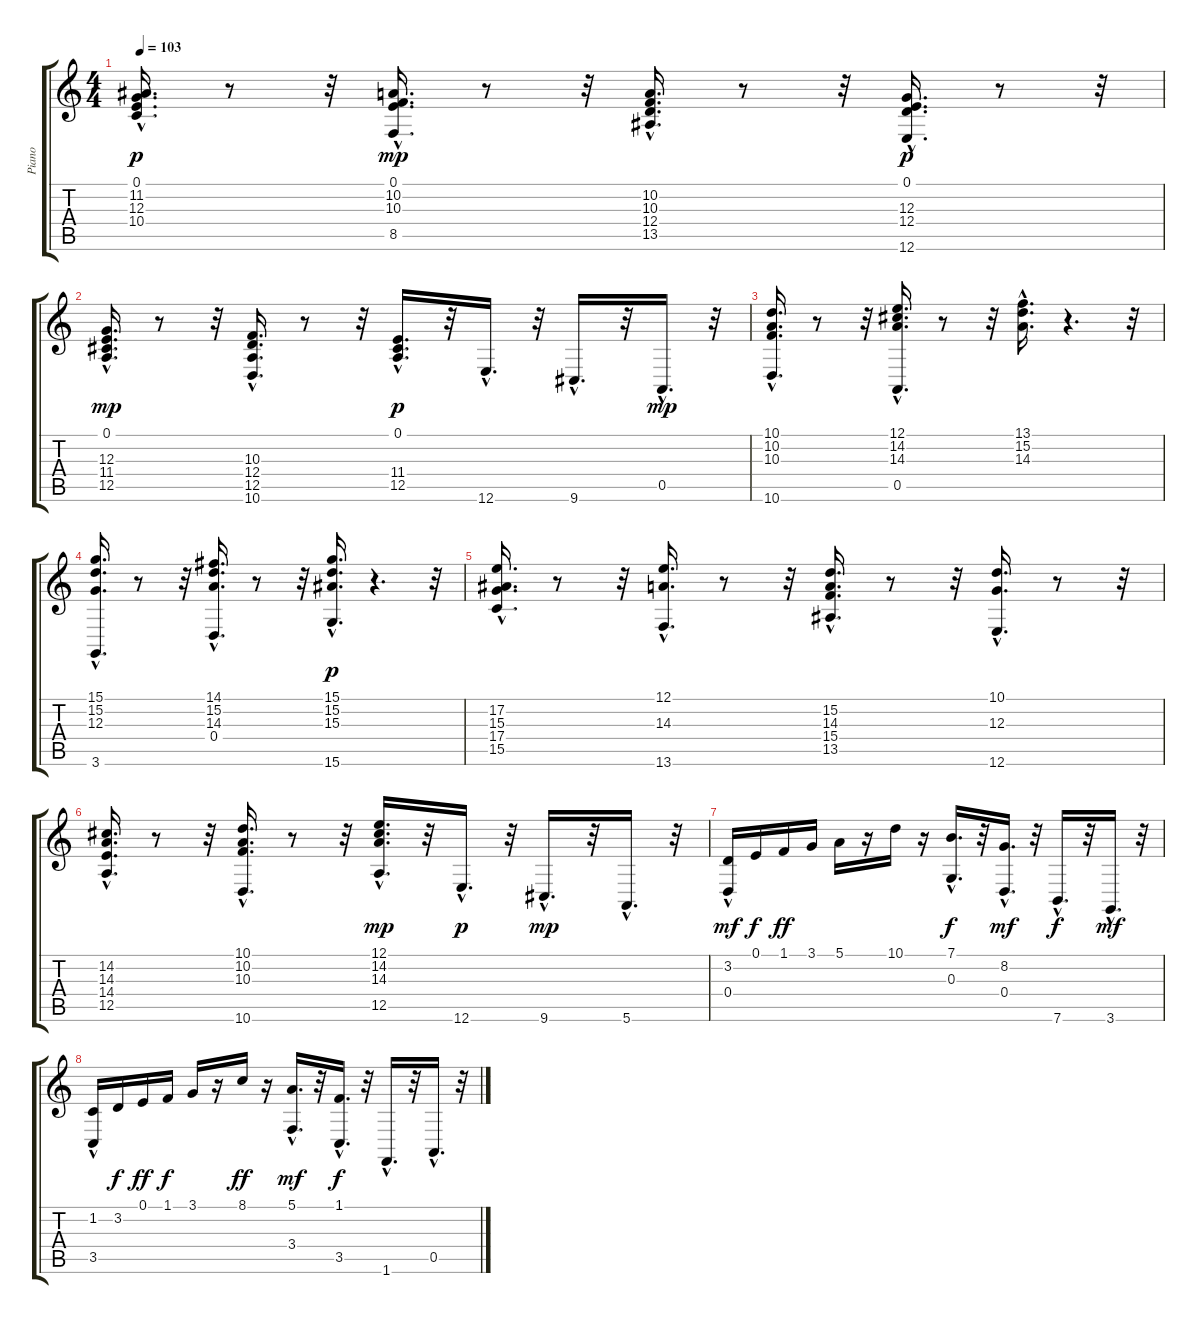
\track ("Piano" "Piano") {instrument acousticgrandpiano}
\staff {score tabs}
\tuning (E4 B3 G3 D3 A2 E2) {hide}
\ts (4 4)
\tempo 103
\clef g2
\ks c
(0.1{hac} 11.2{hac} 12.3{hac} 10.4{hac}).16{d dy p} r.8 r.32 (0.1{hac} 10.2{hac} 10.3{hac} 8.5{hac}).16{d dy mp} r.8 r.32 (10.2{hac} 10.3{hac} 12.4{hac} 13.5{hac}).16{d} r.8 r.32 (0.1{hac} 12.3{hac} 12.4{hac} 12.6{hac}).16{d dy p} r.8 r.32 |
(0.1{hac} 12.3{hac} 11.4{hac} 12.5{hac}).16{d dy mp} r.8 r.32 (10.3{hac} 12.4{hac} 12.5{hac} 10.6{hac}).16{d} r.8 r.32 (0.1{hac} 11.4{hac} 12.5{hac}).16{d dy p} r.32 12.6{hac}.16{d} r.32 9.6{hac}.16{d} r.32 0.5{hac}.16{d dy mp} r.32 |
(10.1{hac} 10.2{hac} 10.3{hac} 10.6{hac}).16{d} r.8 r.32 (12.1{hac} 14.2{hac} 14.3{hac} 0.5{hac}).16{d} r.8 r.32 (13.1{hac} 15.2{hac} 14.3{hac}).16{d} r.4{d} r.32 |
(15.1{hac} 15.2{hac} 12.3{hac} 3.6{hac}).16{d} r.8 r.32 (14.1{hac} 15.2{hac} 14.3{hac} 0.4{hac}).16{d} r.8 r.32 (15.1{hac} 15.2{hac} 15.3{hac} 15.6{hac}).16{d dy p} r.4{d} r.32 |
(17.2{hac} 15.3{hac} 17.4{hac} 15.5{hac}).16{d} r.8 r.32 (12.1{hac} 14.3{hac} 13.6{hac}).16{d} r.8 r.32 (15.2{hac} 14.3{hac} 15.4{hac} 13.5{hac}).16{d} r.8 r.32 (10.1{hac} 12.3{hac} 12.6{hac}).16{d} r.8 r.32 |
(14.2{hac} 14.3{hac} 14.4{hac} 12.5{hac}).16{d} r.8 r.32 (10.1{hac} 10.2{hac} 10.3{hac} 10.6{hac}).16{d} r.8 r.32 (12.1{hac} 14.2{hac} 14.3{hac} 12.5{hac}).16{d dy mp} r.32 12.6{hac}.16{d dy p} r.32 9.6{hac}.16{d dy mp} r.32 5.6{hac}.16{d} r.32 |
(3.2 0.4{hac}).16{dy mf} 0.1.16{dy f} 1.1.16{dy ff} 3.1.16 5.1.16 r.16 10.1.16 r.16 (7.1 0.3{hac}).16{d dy f} r.32 (8.2 0.4{hac}).16{d dy mf} r.32 7.6{hac}.16{d dy f} r.32 3.6{hac}.16{d dy mf} r.32 |
(1.2 3.5{hac}).16 3.2.16{dy f} 0.1.16{dy ff} 1.1.16{dy f} 3.1.16 r.16 8.1.16{dy ff} r.16 (5.1 3.4{hac}).16{d dy mf} r.32 (1.1 3.5{hac}).16{d dy f} r.32 1.6{hac}.16{d} r.32 0.5{hac}.16{d} r.32
